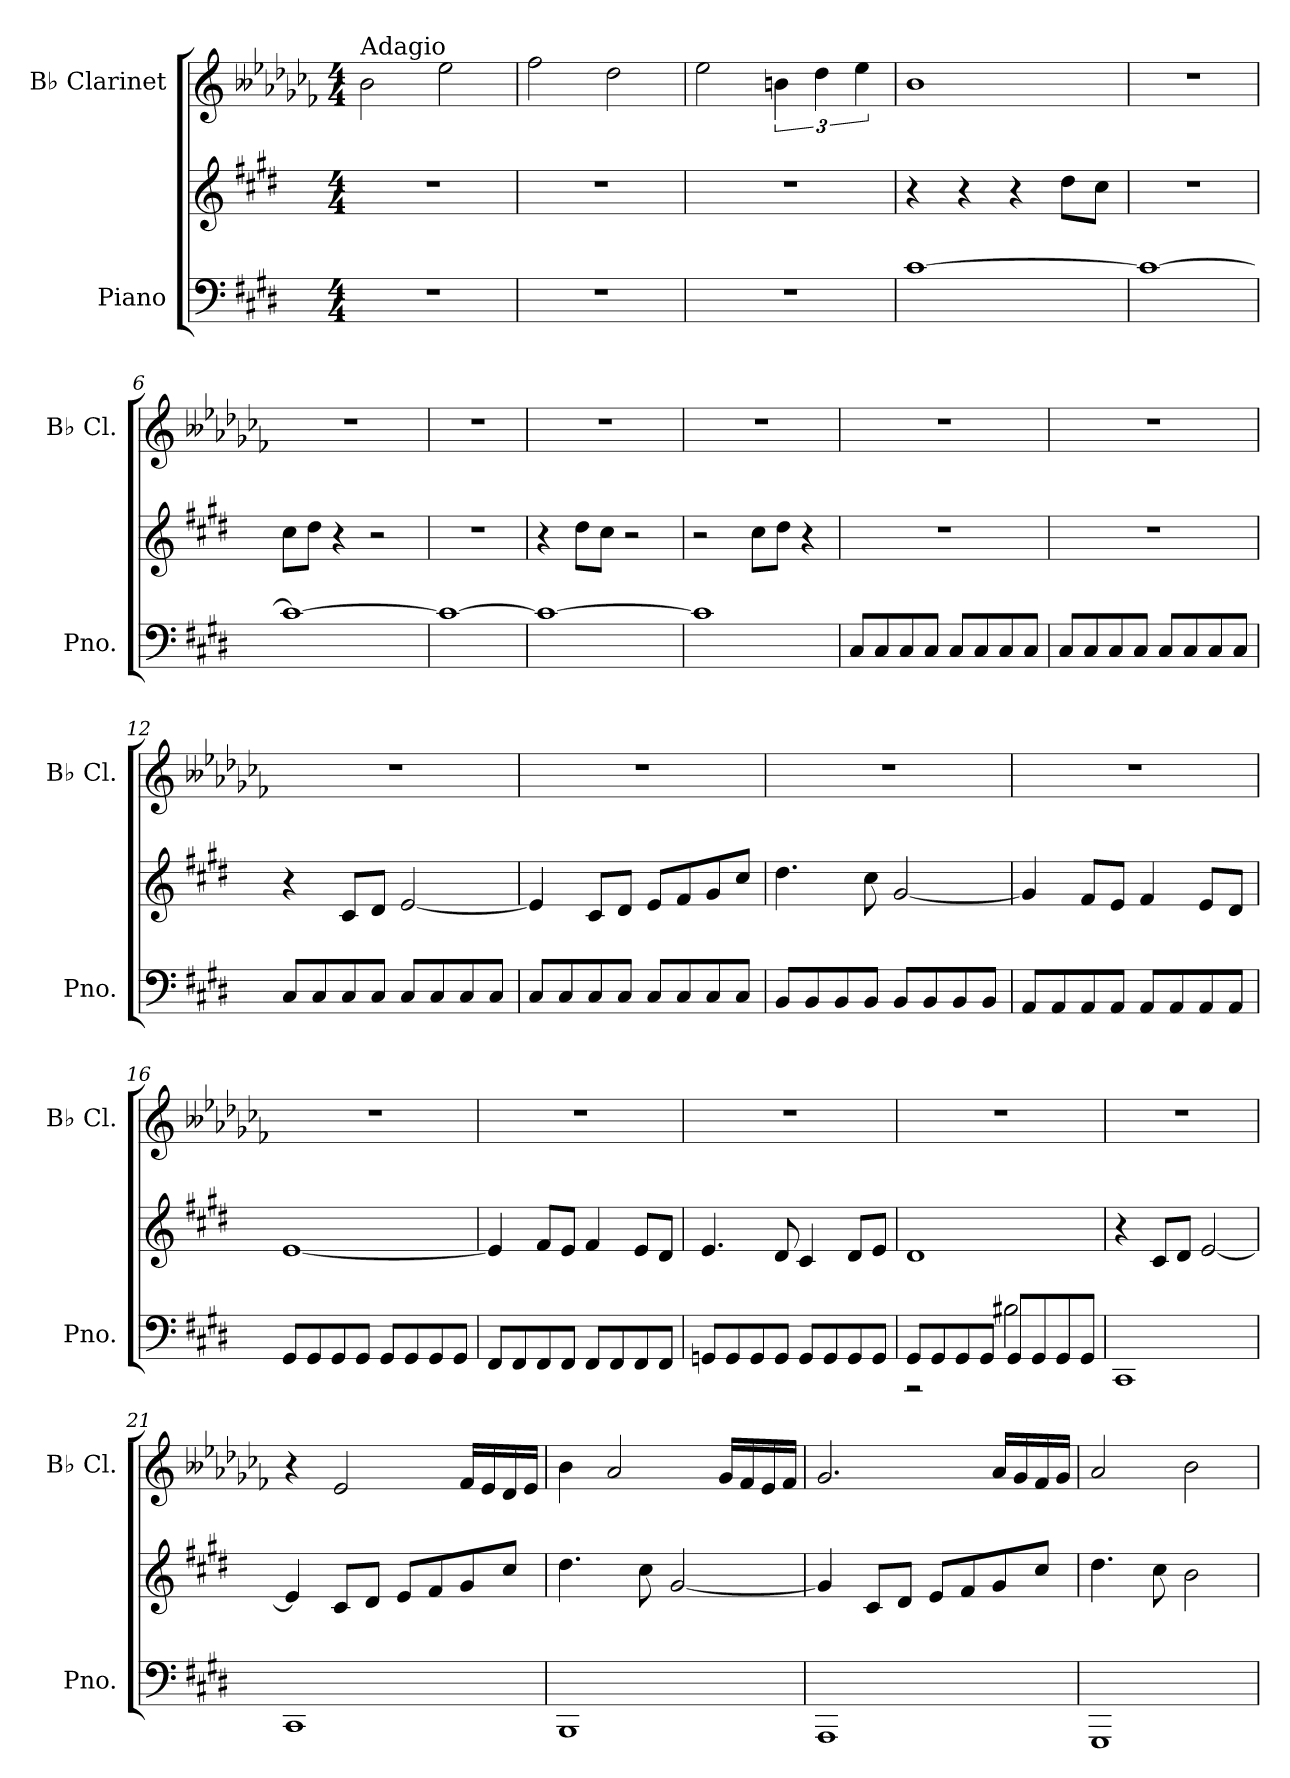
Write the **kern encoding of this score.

**kern	**kern	**kern
*part2	*part2	*part1
*staff3	*staff2	*staff1
*I"Piano	*	*I"B♭ Clarinet
*I'Pno.	*	*I'B♭ Cl.
*clefF4	*clefG2	*clefG2
*	*	*ITrd1c2
*k[f#c#g#d#]	*k[f#c#g#d#]	*k[b--e-a-d-g-c-f-]
*E:	*E:	*F-:
*M4/4	*M4/4	*M4/4
=1	=1	=1
!	!	!LO:TX:a:t=Adagio
1r	1r	2a-\
.	.	2dd-\
=2	=2	=2
1r	1r	2ee-\
.	.	2cc-\
=3	=3	=3
1r	1r	2dd-\
.	.	6an\
.	.	6cc-\
.	.	6dd-\
=4	=4	=4
[1c#	4r	1a-
.	4r	.
.	4r	.
.	8dd#\L	.
.	8cc#\J	.
=5	=5	=5
1c#_	1r	1r
=6	=6	=6
1c#_	8cc#\L	1r
.	8dd#\J	.
.	4r	.
.	2r	.
=7	=7	=7
1c#_	1r	1r
=8	=8	=8
1c#_	4r	1r
.	8dd#\L	.
.	8cc#\J	.
.	2r	.
=9	=9	=9
1c#]	2r	1r
.	8cc#\L	.
.	8dd#\J	.
.	4r	.
!!LO:LB:g=z
=10	=10	=10
8C#/L	1r	1r
8C#/	.	.
8C#/	.	.
8C#/J	.	.
8C#/L	.	.
8C#/	.	.
8C#/	.	.
8C#/J	.	.
=11	=11	=11
8C#/L	1r	1r
8C#/	.	.
8C#/	.	.
8C#/J	.	.
8C#/L	.	.
8C#/	.	.
8C#/	.	.
8C#/J	.	.
=12	=12	=12
8C#/L	4r	1r
8C#/	.	.
8C#/	8c#/L	.
8C#/J	8d#/J	.
8C#/L	[2e/	.
8C#/	.	.
8C#/	.	.
8C#/J	.	.
=13	=13	=13
8C#/L	4e/]	1r
8C#/	.	.
8C#/	8c#/L	.
8C#/J	8d#/J	.
8C#/L	8e/L	.
8C#/	8f#/	.
8C#/	8g#/	.
8C#/J	8cc#/J	.
!!LO:LB:g=z
=14	=14	=14
8BB/L	4.dd#\	1r
8BB/	.	.
8BB/	.	.
8BB/J	8cc#\	.
8BB/L	[2g#/	.
8BB/	.	.
8BB/	.	.
8BB/J	.	.
=15	=15	=15
8AA/L	4g#/]	1r
8AA/	.	.
8AA/	8f#/L	.
8AA/J	8e/J	.
8AA/L	4f#/	.
8AA/	.	.
8AA/	8e/L	.
8AA/J	8d#/J	.
=16	=16	=16
8GG#/L	[1e	1r
8GG#/	.	.
8GG#/	.	.
8GG#/J	.	.
8GG#/L	.	.
8GG#/	.	.
8GG#/	.	.
8GG#/J	.	.
=17	=17	=17
8FF#/L	4e/]	1r
8FF#/	.	.
8FF#/	8f#/L	.
8FF#/J	8e/J	.
8FF#/L	4f#/	.
8FF#/	.	.
8FF#/	8e/L	.
8FF#/J	8d#/J	.
!!LO:PB:g=z
=18	=18	=18
8GGn/L	4.e/	1r
8GG/	.	.
8GG/	.	.
8GG/J	8d#/	.
8GG/L	4c#/	.
8GG/	.	.
8GG/	8d#/L	.
8GG/J	8e/J	.
=19	=19	=19
*^	*	*
8GG#/L	2r	1d#	1r
8GG#/	.	.	.
8GG#/	.	.	.
8GG#/J	.	.	.
8GG#/L	2B#X\	.	.
8GG#/	.	.	.
8GG#/	.	.	.
8GG#/J	.	.	.
*v	*v	*	*
=20	=20	=20
1CC#	4r	1r
.	8c#/L	.
.	8d#/J	.
.	[2e/	.
=21	=21	=21
1CC#	4e/]	4r
.	8c#/L	2d-/
.	8d#/J	.
.	8e/L	.
.	8f#/	.
.	8g#/	16e-/LL
.	.	16d-/
.	8cc#/J	16c-/
.	.	16d-/JJ
!!LO:LB:g=z
=22	=22	=22
1BBB	4.dd#\	4a-\
.	.	2g-/
.	8cc#\	.
.	[2g#/	.
.	.	16f-/LL
.	.	16e-/
.	.	16d-/
.	.	16e-/JJ
=23	=23	=23
1AAA	4g#/]	2.f-/
.	8c#/L	.
.	8d#/J	.
.	8e/L	.
.	8f#/	.
.	8g#/	16g-/LL
.	.	16f-/
.	8cc#/J	16e-/
.	.	16f-/JJ
=24	=24	=24
1GGG#	4.dd#\	2g-/
.	8cc#\	.
.	2b\	2a-\
=	=	=
*-	*-	*-
